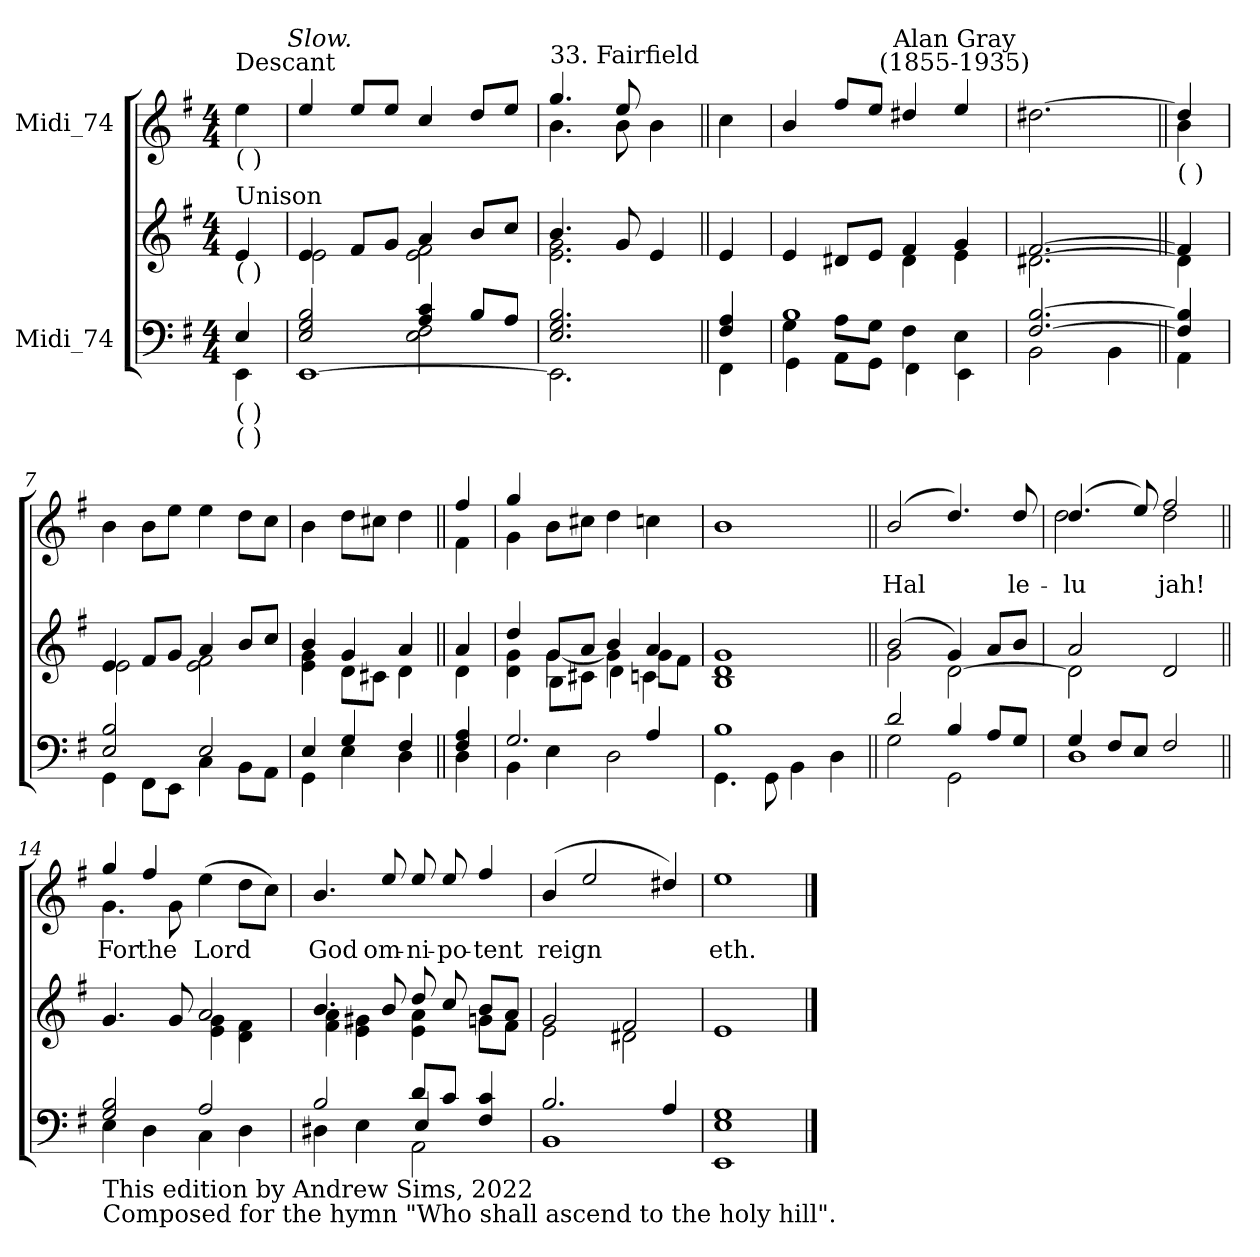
**kern	**kern	**kern	**text
*part2	*part2	*part1	*part1
*staff3	*staff2	*staff1	*staff1
*I"Midi_74	*	*I"Midi_74	*
*clefF4	*clefG2	*clefG2	*
*k[f#]	*k[f#]	*k[f#]	*
*G:	*G:	*G:	*
*M4/4	*M4/4	*M4/4	*
=	=	=	=
*^	*^	*^	*
*	*^	*	*^	*	*	*
!	!	!	!	!	!	!LO:TX:b:t=(  )	!	!
!	!	!	!	!	!	!LO:TX:a:t=Descant	!	!
!	!	!	!LO:TX:b:t=(  )	!	!	!	!	!
!	!	!	!LO:TX:a:t=Unison	!	!	!	!	!
!LO:TX:b:t=(  )	!	!	!	!	!	!	!	!
!LO:TX:b:t=(  )	!	!	!	!	!	!	!	!
4E/	4ryy	4EE\	4e/	4ryy	4ryy	4ee	4ryy	.
!	!	!	!	!	!	!	!LO:TX:a:i:t=Slow.	!
=1	=1	=1	=1	=1	=1	=1	=1	=1
2E/ 2G/ 2B/	2ryy	[1EE\	4e/	1ryy	2e\	4ee	1ryy	.
.	.	.	8f#/L	.	.	8eeL	.	.
.	.	.	8g/J	.	.	8eeJ	.	.
4A/ 4c/	2E\ 2F#\	.	4a/	.	2e\ 2f#\	4cc	.	.
8B/L	.	.	8b/L	.	.	8ddL	.	.
8A/J	.	.	8cc/J	.	.	8eeJ	.	.
=2	=2	=2	=2	=2	=2	=2	=2	=2
!	!	!	!	!	!	!LO:TX:a:t=33. Fairfield	!	!
2.E/ 2.G/ 2.B/	2.ryy	2.EE\]	4.b/	2.ryy	2.e\ 2.g\	4.gg	4.b\	.
.	.	.	8g/	.	.	8ee	8b\	.
.	.	.	4e/	.	.	4b	4ryy	.
=3||	=3||	=3||	=3||	=3||	=3||	=3||	=3||	=3||
4F#/ 4A/	4ryy	4FF#\	4e/	4ryy	4ryy	4cc	4ryy	.
=4	=4	=4	=4	=4	=4	=4	=4	=4
1B/	4G\	4GG\	4e/	1ryy	2ryy	4b	1ryy	.
.	8A\L	8AA\L	8d#X/L	.	.	8ff#L	.	.
.	8G\J	8GG\J	8e/J	.	.	8eeJ	.	.
.	4F#\	4FF#\	4f#/	.	4d#\	4dd#X	.	.
!	!	!	!	!	!	!LO:TX:a:cj:t=Alan Gray\n(1855-1935)	!	!
.	4E\	4EE\	4g/	.	4e\	4ee	.	.
!!LO:LB:g=z	!!
=5	=5	=5	=5	=5	=5	=5	=5	=5
[2.F#/ [2.B/	2.ryy	2BB\	[2.f#/	2.ryy	[2.d#X\	[2.dd#X	2.ryy	.
.	.	4BB\	.	.	.	.	.	.
=6||	=6||	=6||	=6||	=6||	=6||	=6||	=6||	=6||
!	!	!	!	!	!	!LO:TX:b:t=(  )	!	!
4F#/] 4B/]	4ryy	4AA\	4f#/]	4ryy	4d#\]	4dd#/]	4b\	.
=7	=7	=7	=7	=7	=7	=7	=7	=7
2E/ 2B/	1ryy	4GG\	4e/	1ryy	2e\	1ryy	4b\	.
.	.	8FF#\L	8f#/L	.	.	.	8b\L	.
.	.	8EE\J	8g/J	.	.	.	8ee\J	.
2E/	.	4C\	4a/	.	2e\ 2f#\	.	4ee\	.
.	.	8BB\L	8b/L	.	.	.	8dd\L	.
.	.	8AA\J	8cc/J	.	.	.	8cc\J	.
=8	=8	=8	=8	=8	=8	=8	=8	=8
4E/	2.ryy	4GG\	4b/	2.ryy	4e\ 4g\	2.ryy	4b\	.
4G/	.	4E\	4g/	.	8d\L	.	8dd\L	.
.	.	.	.	.	8c#X\J	.	8cc#X\J	.
4F#/	.	4D\	4a/	.	4d\	.	4dd\	.
!!LO:LB:g=z	!!
=9||	=9||	=9||	=9||	=9||	=9||	=9||	=9||	=9||
4F#/ 4A/	4ryy	4D\	4a/	4ryy	4d\	4ff#	4f#\	.
=10	=10	=10	=10	=10	=10	=10	=10	=10
2.G/	1ryy	4BB\	4dd/	4ryy	4d\ 4g\	4gg	4g\	.
.	.	4E\	8g/L	[4g\	8B\L	8bL	2.ryy	.
.	.	.	8a/J	.	8c#X\J	8cc#XJ	.	.
.	.	2D\	4b/	4g\]	4d\	4dd	.	.
4A/	.	.	4a/	8g\L	4cn\	4ccn	.	.
.	.	.	.	8f#\J	.	.	.	.
=11	=11	=11	=11	=11	=11	=11	=11	=11
1B/	1ryy	4.GG\	1g/	1ryy	1B\ 1d\	1b	1ryy	.
.	.	8GG\	.	.	.	.	.	.
.	.	4BB\	.	.	.	.	.	.
.	.	4D\	.	.	.	.	.	.
=12||	=12||	=12||	=12||	=12||	=12||	=12||	=12||	=12||
!	!	!	!	!	!	!	!	!LO:LY:b
2d/	1ryy	2G\	(>2b/	1ryy	2g\	(>2b	1ryy	Hal
4B/	.	2GG\	4g/)	.	[2d\	4.dd)	.	.
8A/L	.	.	8a/L	.	.	.	.	.
!	!	!	!	!	!	!	!	!LO:LY:b
8G/J	.	.	8b/J	.	.	8dd	.	le-
=13	=13	=13	=13	=13	=13	=13	=13	=13
!	!	!	!	!	!	!	!	!LO:LY:b
4G/	1ryy	1D\	2a/	1ryy	2d\]	(>4.dd	2dd\	-lu
8F#/L	.	.	.	.	.	.	.	.
8E/J	.	.	.	.	.	8ee)	.	.
!	!	!	!	!	!	!	!	!LO:LY:b
2F#/	.	.	2d/	.	2ryy	2ff#	2dd\	jah!
!!LO:LB:g=z	!!
=14||	=14||	=14||	=14||	=14||	=14||	=14||	=14||	=14||
!LO:TX:b:t=This edition by Andrew Sims, 2022	!	!	!	!	!	!	!	!
!LO:TX:b:t=Composed for the hymn "Who shall ascend to the holy hill".	!	!	!	!	!	!	!	!
!	!	!	!	!	!	!	!	!LO:LY:b
2G/ 2B/	1ryy	4E\	4.g/	1ryy	2ryy	4gg	4.g\	For
!	!	!	!	!	!	!	!	!LO:LY:b
.	.	4D\	.	.	.	4ff#	.	the
.	.	.	8g/	.	.	.	8g\	.
!	!	!	!	!	!	!	!	!LO:LY:b
2A/	.	4C\	2a/	.	4e\ 4g\	(>4ee	2ryy	Lord
.	.	4D\	.	.	4d\ 4f#\	8ddL	.	.
.	.	.	.	.	.	8ccJ)	.	.
=15	=15	=15	=15	=15	=15	=15	=15	=15
!	!	!	!	!	!	!	!	!LO:LY:b
2B/	2ryy	4D#X\	4.b/	1ryy	4f#\ 4a\	4.b	1ryy	God
.	.	4E\	.	.	4e\ 4g#X\	.	.	.
!	!	!	!	!	!	!	!	!LO:LY:b
.	.	.	8b/	.	.	8ee	.	om-
!	!	!	!	!	!	!	!	!LO:LY:b
8d/L	4E/	2AA\	8dd/	.	4e\ 4a\	8ee	.	-ni-
!	!	!	!	!	!	!	!	!LO:LY:b
8c/J	.	.	8cc/	.	.	8ee	.	-po-
!	!	!	!	!	!	!	!	!LO:LY:b
4F#/ 4c/	4ryy	.	8b/L	.	8gn\L	4ff#	.	-tent
.	.	.	8a/J	.	8f#\J	.	.	.
=16	=16	=16	=16	=16	=16	=16	=16	=16
!	!	!	!	!	!	!	!	!LO:LY:b
2.B/	1ryy	1BB\	2g/	1ryy	2e\	(>4b	1ryy	reign
.	.	.	.	.	.	2ee	.	.
.	.	.	2f#/	.	2d#X\	.	.	.
4A/	.	.	.	.	.	4dd#X)	.	.
=17	=17	=17	=17	=17	=17	=17	=17	=17
!	!	!	!	!	!	!	!	!LO:LY:b
1E/ 1G/	1ryy	1EE\	1e/	1ryy	1ryy	1ee	1ryy	eth.
*v	*v	*v	*	*	*	*v	*v	*
*	*v	*v	*v	*	*
==	==	==	==
*-	*-	*-	*-
